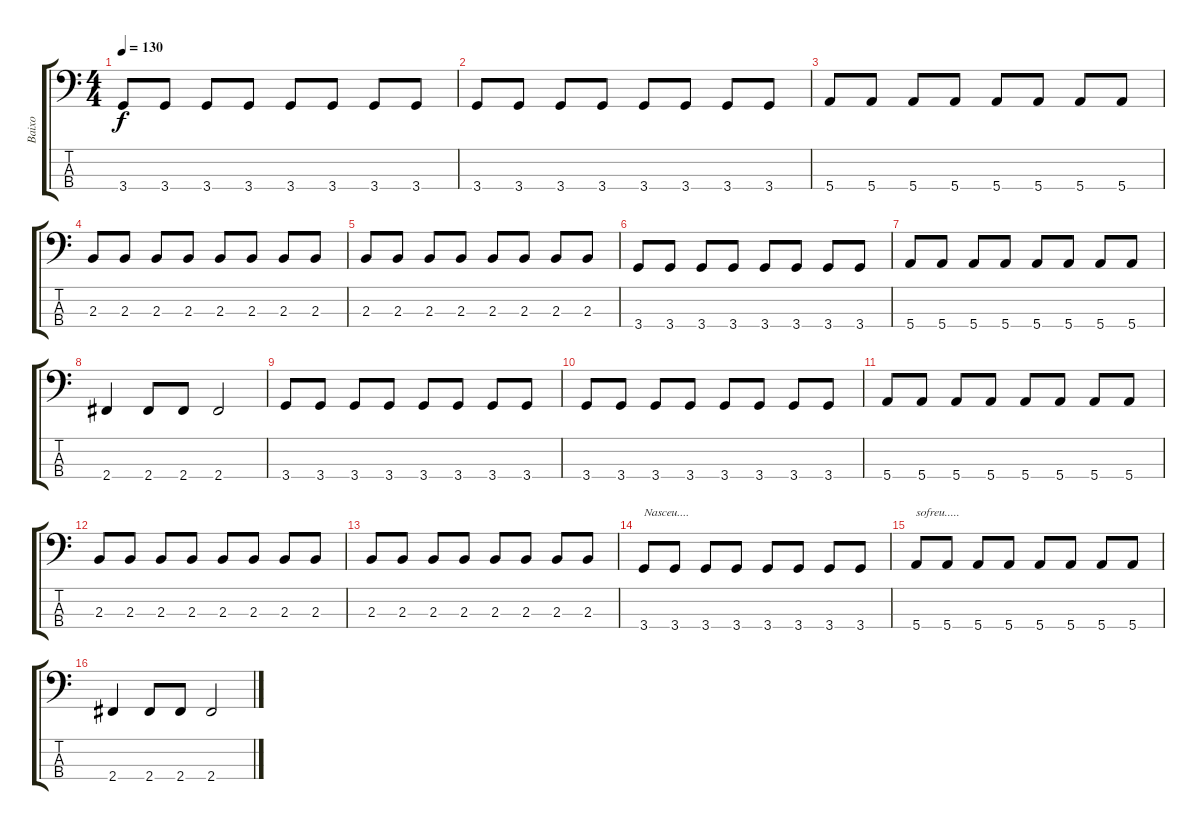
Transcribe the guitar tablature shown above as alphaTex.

\track ("Baixo" "Baixo") {instrument electricbassfinger}
\staff {score tabs}
\tuning (G2 D2 A1 E1) {hide}
\ts (4 4)
\tempo 130
\clef f4
\ks c
3.4.8{dy f} 3.4.8 3.4.8 3.4.8 3.4.8 3.4.8 3.4.8 3.4.8 |
3.4.8 3.4.8 3.4.8 3.4.8 3.4.8 3.4.8 3.4.8 3.4.8 |
5.4.8 5.4.8 5.4.8 5.4.8 5.4.8 5.4.8 5.4.8 5.4.8 |
2.3.8 2.3.8 2.3.8 2.3.8 2.3.8 2.3.8 2.3.8 2.3.8 |
2.3.8 2.3.8 2.3.8 2.3.8 2.3.8 2.3.8 2.3.8 2.3.8 |
3.4.8 3.4.8 3.4.8 3.4.8 3.4.8 3.4.8 3.4.8 3.4.8 |
5.4.8 5.4.8 5.4.8 5.4.8 5.4.8 5.4.8 5.4.8 5.4.8 |
2.4.4 2.4.8 2.4.8 2.4.2 |
3.4.8 3.4.8 3.4.8 3.4.8 3.4.8 3.4.8 3.4.8 3.4.8 |
3.4.8 3.4.8 3.4.8 3.4.8 3.4.8 3.4.8 3.4.8 3.4.8 |
5.4.8 5.4.8 5.4.8 5.4.8 5.4.8 5.4.8 5.4.8 5.4.8 |
2.3.8 2.3.8 2.3.8 2.3.8 2.3.8 2.3.8 2.3.8 2.3.8 |
2.3.8 2.3.8 2.3.8 2.3.8 2.3.8 2.3.8 2.3.8 2.3.8 |
3.4.8{txt "Nasceu...."} 3.4.8 3.4.8 3.4.8 3.4.8 3.4.8 3.4.8 3.4.8 |
5.4.8{txt "sofreu....."} 5.4.8 5.4.8 5.4.8 5.4.8 5.4.8 5.4.8 5.4.8 |
2.4.4 2.4.8 2.4.8 2.4.2
